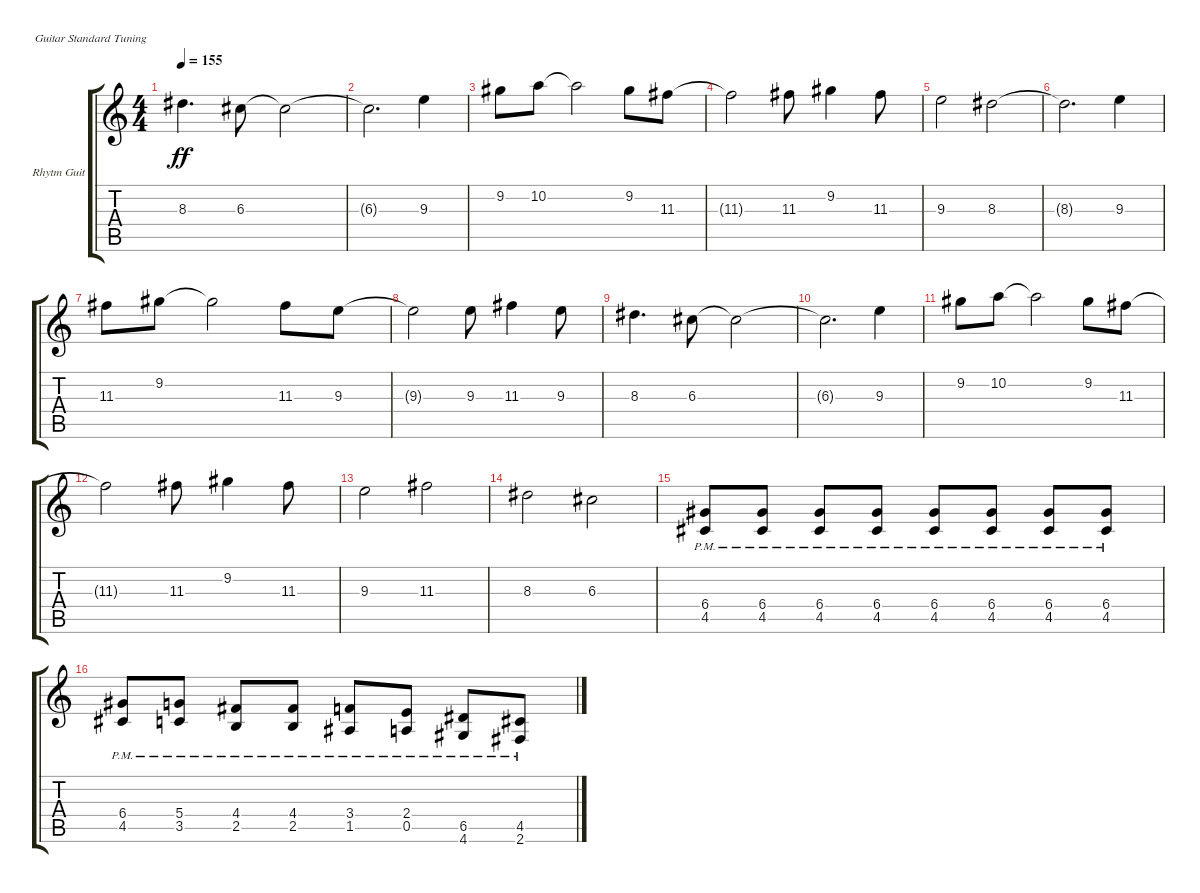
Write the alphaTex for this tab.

\defaultSystemsLayout 4
\bracketExtendMode groupsimilarinstruments
\firstSystemTrackNameOrientation horizontal
\otherSystemsTrackNameOrientation horizontal
\track ("Rhytm Guitar Left (Overdrive)" "Rhytm Guit") {instrument distortionguitar}
\staff {score tabs}
\tuning (E4 B3 G3 D3 A2 E2)
\ts (4 4)
\tempo 155
\clef g2
\ks c
8.3.4{d dy ff} 6.3.8 6.3{t}.2 |
6.3{t}.2{d} 9.3.4 |
9.2.8 10.2.8 10.2{t}.2 9.2.8 11.3.8 |
11.3{t}.2 11.3.8 9.2.4 11.3.8 |
9.3.2 8.3.2 |
8.3{t}.2{d} 9.3.4 |
11.3.8 9.2.8 9.2{t}.2 11.3.8 9.3.8 |
9.3{t}.2 9.3.8 11.3.4 9.3.8 |
8.3.4{d} 6.3.8 6.3{t}.2 |
6.3{t}.2{d} 9.3.4 |
9.2.8 10.2.8 10.2{t}.2 9.2.8 11.3.8 |
11.3{t}.2 11.3.8 9.2.4 11.3.8 |
9.3.2 11.3.2 |
8.3.2 6.3.2 |
(4.5{pm} 6.4{pm}).8 (6.4{pm} 4.5{pm}).8 (4.5{pm} 6.4{pm}).8 (6.4{pm} 4.5{pm}).8 (6.4{pm} 4.5{pm}).8 (4.5{pm} 6.4{pm}).8 (4.5{pm} 6.4{pm}).8 (6.4{pm} 4.5{pm}).8 |
(4.5{pm} 6.4{pm}).8 (3.5{pm} 5.4{pm}).8 (4.4{pm} 2.5{pm}).8 (4.4{pm} 2.5{pm}).8 (1.5{pm} 3.4{pm}).8 (0.5{pm} 2.4{pm}).8 (4.6{pm} 6.5{pm}).8 (2.6{pm} 4.5{pm}).8
